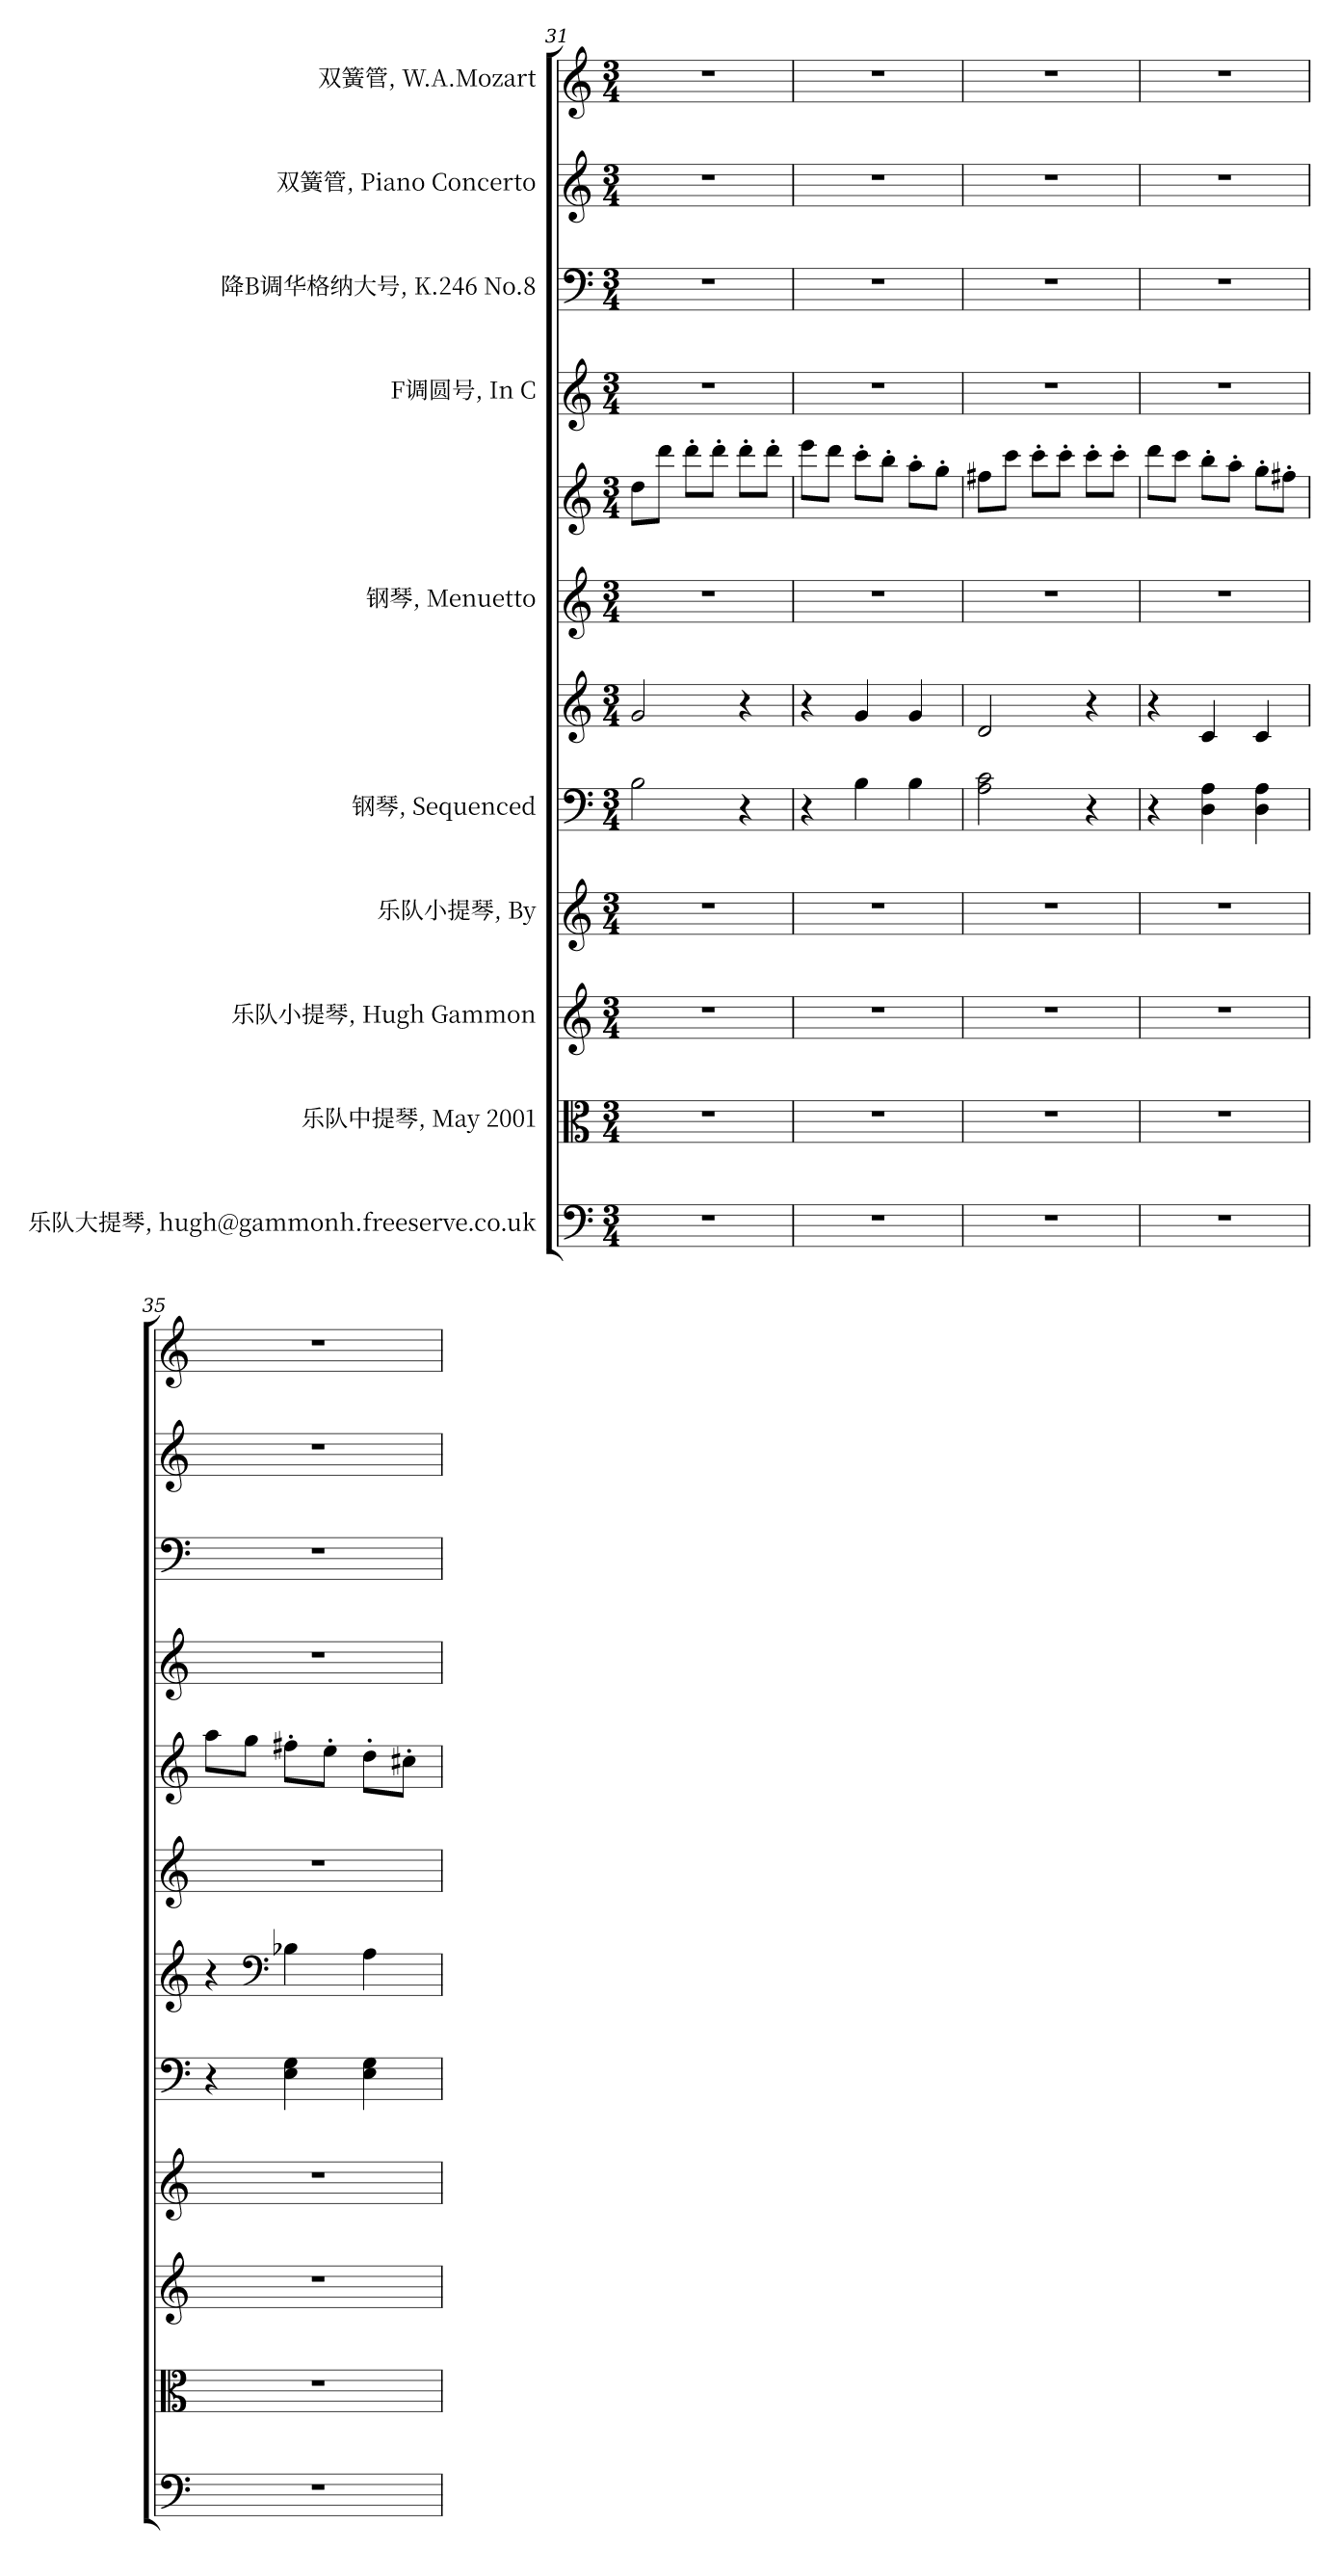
**kern	**kern	**kern	**kern	**kern	**kern	**kern	**kern	**kern	**kern	**kern	**kern
*part10	*part9	*part8	*part7	*part6	*part6	*part5	*part5	*part4	*part3	*part2	*part1
*staff12	*staff11	*staff10	*staff9	*staff8	*staff7	*staff6	*staff5	*staff4	*staff3	*staff2	*staff1
*I"乐队大提琴, hugh@gammonh.freeserve.co.uk	*I"乐队中提琴, May 2001	*I"乐队小提琴, Hugh Gammon	*I"乐队小提琴,         By	*I"钢琴, Sequenced	*	*I"钢琴, Menuetto	*	*I"F调圆号, In C	*I"降B调华格纳大号, K.246 No.8	*I"双簧管, Piano Concerto	*I"双簧管, W.A.Mozart
*clefF4	*clefC3	*clefG2	*clefG2	*clefF4	*clefG2	*clefG2	*clefG2	*clefG2	*clefF4	*clefG2	*clefG2
*	*	*	*	*	*	*	*	*ITrd4c7	*ITrd1c2	*	*
*k[]	*k[]	*k[]	*k[]	*k[]	*k[]	*k[]	*k[]	*k[b-]	*k[b-e-]	*k[]	*k[]
*M3/4	*M3/4	*M3/4	*M3/4	*M3/4	*M3/4	*M3/4	*M3/4	*M3/4	*M3/4	*M3/4	*M3/4
=31	=31	=31	=31	=31	=31	=31	=31	=31	=31	=31	=31
2.r	2.r	2.r	2.r	2B\	2g/	2.r	8dd\L	2.r	2.r	2.r	2.r
.	.	.	.	.	.	.	8ddd\J	.	.	.	.
.	.	.	.	.	.	.	8ddd'\L	.	.	.	.
.	.	.	.	.	.	.	8ddd'\J	.	.	.	.
.	.	.	.	4r	4r	.	8ddd'\L	.	.	.	.
.	.	.	.	.	.	.	8ddd'\J	.	.	.	.
=32	=32	=32	=32	=32	=32	=32	=32	=32	=32	=32	=32
2.r	2.r	2.r	2.r	4r	4r	2.r	8eee\L	2.r	2.r	2.r	2.r
.	.	.	.	.	.	.	8ddd\J	.	.	.	.
.	.	.	.	4B\	4g/	.	8ccc'\L	.	.	.	.
.	.	.	.	.	.	.	8bb'\J	.	.	.	.
.	.	.	.	4B\	4g/	.	8aa'\L	.	.	.	.
.	.	.	.	.	.	.	8gg'\J	.	.	.	.
=33	=33	=33	=33	=33	=33	=33	=33	=33	=33	=33	=33
2.r	2.r	2.r	2.r	2A\ 2c\	2d/	2.r	8ff#X\L	2.r	2.r	2.r	2.r
.	.	.	.	.	.	.	8ccc\J	.	.	.	.
.	.	.	.	.	.	.	8ccc'\L	.	.	.	.
.	.	.	.	.	.	.	8ccc'\J	.	.	.	.
.	.	.	.	4r	4r	.	8ccc'\L	.	.	.	.
.	.	.	.	.	.	.	8ccc'\J	.	.	.	.
!!LO:PB:g=z
=34	=34	=34	=34	=34	=34	=34	=34	=34	=34	=34	=34
2.r	2.r	2.r	2.r	4r	4r	2.r	8ddd\L	2.r	2.r	2.r	2.r
.	.	.	.	.	.	.	8ccc\J	.	.	.	.
.	.	.	.	4D\ 4A\	4c/	.	8bb'\L	.	.	.	.
.	.	.	.	.	.	.	8aa'\J	.	.	.	.
.	.	.	.	4D\ 4A\	4c/	.	8gg'\L	.	.	.	.
.	.	.	.	.	.	.	8ff#X'\J	.	.	.	.
=35	=35	=35	=35	=35	=35	=35	=35	=35	=35	=35	=35
2.r	2.r	2.r	2.r	4r	4r	2.r	8aa\L	2.r	2.r	2.r	2.r
.	.	.	.	.	.	.	8gg\J	.	.	.	.
*	*	*	*	*	*clefF4	*	*	*	*	*	*
.	.	.	.	4E\ 4G\	4B-X\	.	8ff#X'\L	.	.	.	.
.	.	.	.	.	.	.	8ee'\J	.	.	.	.
.	.	.	.	4E\ 4G\	4A\	.	8dd'\L	.	.	.	.
.	.	.	.	.	.	.	8cc#X'\J	.	.	.	.
=	=	=	=	=	=	=	=	=	=	=	=
*-	*-	*-	*-	*-	*-	*-	*-	*-	*-	*-	*-
